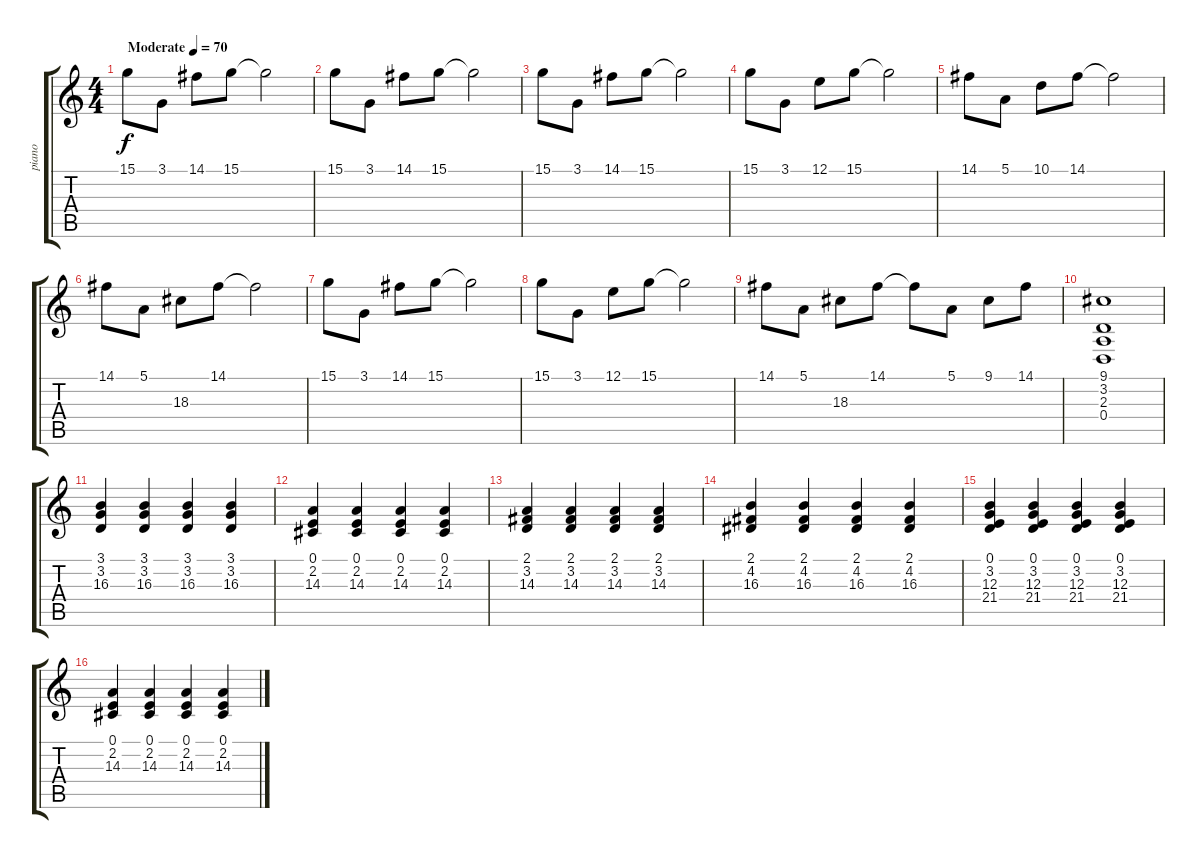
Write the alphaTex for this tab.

\track ("piano" "piano") {instrument acousticgrandpiano}
\staff {score tabs}
\tuning (E4 B3 G3 D3 A2 E2) {hide}
\ts (4 4)
\tempo (70 "Moderate")
\clef g2
\ks c
15.1.8{dy f instrument acousticgrandpiano} 3.1.8 14.1.8 15.1.8 15.1{t}.2 |
15.1.8 3.1.8 14.1.8 15.1.8 15.1{t}.2 |
15.1.8 3.1.8 14.1.8 15.1.8 15.1{t}.2 |
15.1.8 3.1.8 12.1.8 15.1.8 15.1{t}.2 |
14.1.8 5.1.8 10.1.8 14.1.8 14.1{t}.2 |
14.1.8 5.1.8 18.3.8 14.1.8 14.1{t}.2 |
15.1.8 3.1.8 14.1.8 15.1.8 15.1{t}.2 |
15.1.8 3.1.8 12.1.8 15.1.8 15.1{t}.2 |
14.1.8 5.1.8 18.3.8 14.1.8 14.1{t}.8 5.1.8 9.1.8 14.1.8 |
(9.1 3.2 2.3 0.4).1 |
(3.1 3.2 16.3).4 (3.1 3.2 16.3).4 (3.1 3.2 16.3).4 (3.1 3.2 16.3).4 |
(0.1 2.2 14.3).4 (0.1 2.2 14.3).4 (0.1 2.2 14.3).4 (0.1 2.2 14.3).4 |
(2.1 3.2 14.3).4 (2.1 3.2 14.3).4 (2.1 3.2 14.3).4 (2.1 3.2 14.3).4 |
(2.1 4.2 16.3).4 (2.1 4.2 16.3).4 (2.1 4.2 16.3).4 (2.1 4.2 16.3).4 |
(0.1 3.2 12.3 21.4).4 (0.1 3.2 12.3 21.4).4 (0.1 3.2 12.3 21.4).4 (0.1 3.2 12.3 21.4).4 |
(0.1 2.2 14.3).4 (0.1 2.2 14.3).4 (0.1 2.2 14.3).4 (0.1 2.2 14.3).4
